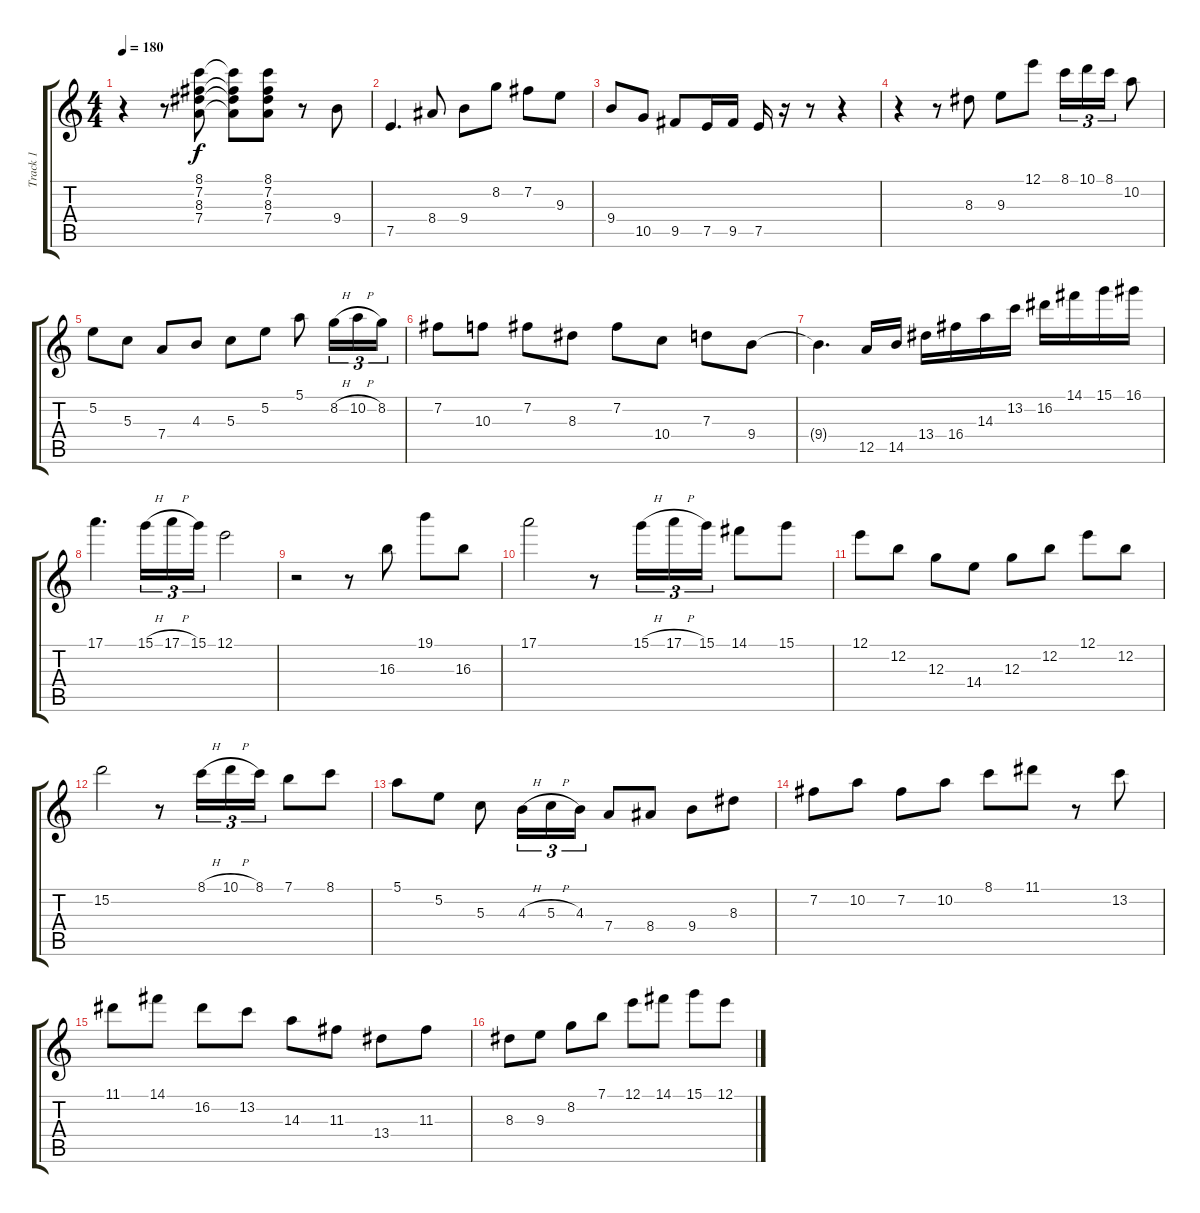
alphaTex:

\track ("Track 1" "Track 1") {instrument acousticguitarsteel}
\staff {score tabs}
\tuning (E4 B3 G3 D3 A2 E2) {hide}
\ts (4 4)
\tempo 180
\clef g2
\ks c
r.4{dy f} r.8 (8.1 7.2 8.3 7.4).8 (8.1{t} 7.2{t} 8.3{t} 7.4{t}).8 (8.1 7.2 8.3 7.4).8 r.8 9.4.8 |
7.5.4{d} 8.4.8 9.4.8 8.2.8 7.2.8 9.3.8 |
9.4.8 10.5.8 9.5.8 7.5.16 9.5.16 7.5.16 r.16 r.8 r.4 |
r.4 r.8 8.3.8 9.3.8 12.1.8 8.1.16{tu (3 2)} 10.1.16{tu (3 2)} 8.1.16{tu (3 2)} 10.2.8 |
5.2.8 5.3.8 7.4.8 4.3.8 5.3.8 5.2.8 5.1.8 8.2{h}.16{tu (3 2)} 10.2{h}.16{tu (3 2)} 8.2.16{tu (3 2)} |
7.2.8 10.3.8 7.2.8 8.3.8 7.2.8 10.4.8 7.3.8 9.4.8 |
9.4{t}.4{d} 12.5.16 14.5.16 13.4.16 16.4.16 14.3.16 13.2.16 16.2.16 14.1.16 15.1.16 16.1.16 |
17.1.4{d} 15.1{h}.16{tu (3 2)} 17.1{h}.16{tu (3 2)} 15.1.16{tu (3 2)} 12.1.2 |
r.2 r.8 16.3.8 19.1.8 16.3.8 |
17.1.2 r.8 15.1{h}.16{tu (3 2)} 17.1{h}.16{tu (3 2)} 15.1.16{tu (3 2)} 14.1.8 15.1.8 |
12.1.8 12.2.8 12.3.8 14.4.8 12.3.8 12.2.8 12.1.8 12.2.8 |
15.2.2 r.8 8.1{h}.16{tu (3 2)} 10.1{h}.16{tu (3 2)} 8.1.16{tu (3 2)} 7.1.8 8.1.8 |
5.1.8 5.2.8 5.3.8 4.3{h}.16{tu (3 2)} 5.3{h}.16{tu (3 2)} 4.3.16{tu (3 2)} 7.4.8 8.4.8 9.4.8 8.3.8 |
7.2.8 10.2.8 7.2.8 10.2.8 8.1.8 11.1.8 r.8 13.2.8 |
11.1.8 14.1.8 16.2.8 13.2.8 14.3.8 11.3.8 13.4.8 11.3.8 |
8.3.8 9.3.8 8.2.8 7.1.8 12.1.8 14.1.8 15.1.8 12.1.8
